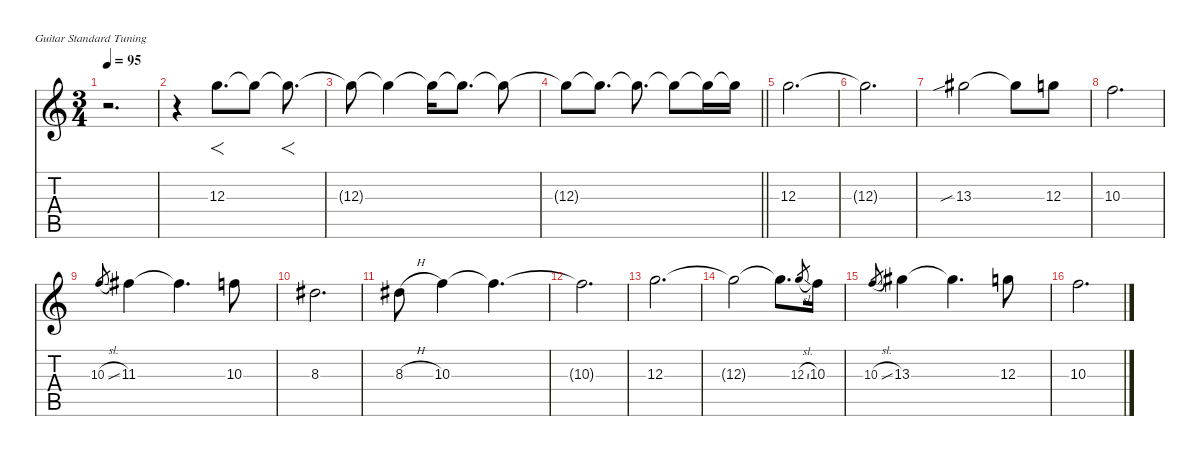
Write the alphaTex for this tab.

\defaultSystemsLayout 4
\hideDynamics
\bracketExtendMode nobrackets
\singleTrackTrackNamePolicy hidden
\multiTrackTrackNamePolicy hidden
\firstSystemTrackNameMode fullname
\firstSystemTrackNameOrientation horizontal
\otherSystemsTrackNameOrientation horizontal
\track ("Lead Guitar" "od.guit.") {instrument overdrivenguitar}
\staff {score tabs}
\tuning (E4 B3 G3 D3 A2 E2)
\ts (3 4)
\beaming (8 2 2 2)
\tempo 95
\clef g2
\ks c
r.2{d dy fff instrument overdrivenguitar beam Down} |
r.4{beam Down} 12.3.8{f d beam Down} 12.3{t}.8{dy f beam Down} 12.3{t}.8{f d beam Down} |
12.3{t}.8{beam Down} 12.3{t}.4{beam Down} 12.3{t}.16{beam Down} 12.3{t}.8{d beam Down} 12.3{t}.8{beam Down} |
\barLineRight lightlight
12.3{t}.8{beam Down} 12.3{t}.8{d beam Down} 12.3{t}.8{d beam Down} 12.3{t}.8{beam Down} 12.3{t}.16{beam Down} 12.3{t}.16{beam Down} |
12.3.2{d beam Down} |
12.3{t}.2{d beam Down} |
13.3{sib acc #}.2{beam Down} 13.3{t acc #}.8{dy ff beam Down} 12.3.8{beam Down} |
10.3.2{d beam Down} |
10.3{sl}.8{gr dy mp beam Up} 11.3{acc #}.4{dy ff beam Down} 11.3{t acc #}.4{d dy f beam Down} 10.3.8{dy ff beam Down} |
8.3{acc #}.2{d beam Down} |
8.3{h acc #}.8{beam Down} 10.3.4{beam Down} 10.3{t}.4{d dy f beam Down} |
10.3{t}.2{d beam Down} |
12.3.2{d dy ff beam Down} |
12.3{t}.2{dy f beam Down} 12.3{t}.8{d beam Down} 12.3{sl}.8{gr dy p beam Up} 10.3.16{dy mp beam Down} |
10.3{sl}.8{gr dy p beam Up} 13.3{acc #}.4{dy ff beam Down} 13.3{t acc #}.4{d dy f beam Down} 12.3.8{dy ff beam Down} |
10.3.2{d beam Down}
